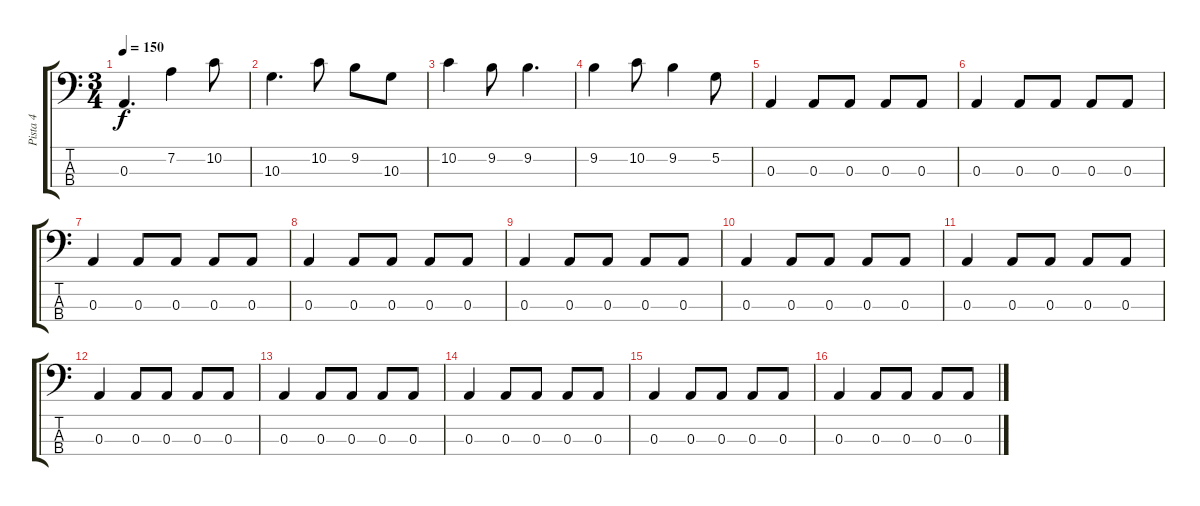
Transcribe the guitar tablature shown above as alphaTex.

\track ("Pista 4" "Pista 4") {instrument electricbassfinger}
\staff {score tabs}
\tuning (G2 D2 A1 E1) {hide}
\ts (3 4)
\tempo 150
\clef f4
\ks c
0.3.4{d dy f} 7.2.4 10.2.8 |
10.3.4{d} 10.2.8 9.2.8 10.3.8 |
10.2.4 9.2.8 9.2.4{d} |
9.2.4 10.2.8 9.2.4 5.2.8 |
0.3.4 0.3.8 0.3.8 0.3.8 0.3.8 |
0.3.4 0.3.8 0.3.8 0.3.8 0.3.8 |
0.3.4 0.3.8 0.3.8 0.3.8 0.3.8 |
0.3.4 0.3.8 0.3.8 0.3.8 0.3.8 |
0.3.4 0.3.8 0.3.8 0.3.8 0.3.8 |
0.3.4 0.3.8 0.3.8 0.3.8 0.3.8 |
0.3.4 0.3.8 0.3.8 0.3.8 0.3.8 |
0.3.4 0.3.8 0.3.8 0.3.8 0.3.8 |
0.3.4 0.3.8 0.3.8 0.3.8 0.3.8 |
0.3.4 0.3.8 0.3.8 0.3.8 0.3.8 |
0.3.4 0.3.8 0.3.8 0.3.8 0.3.8 |
0.3.4 0.3.8 0.3.8 0.3.8 0.3.8
